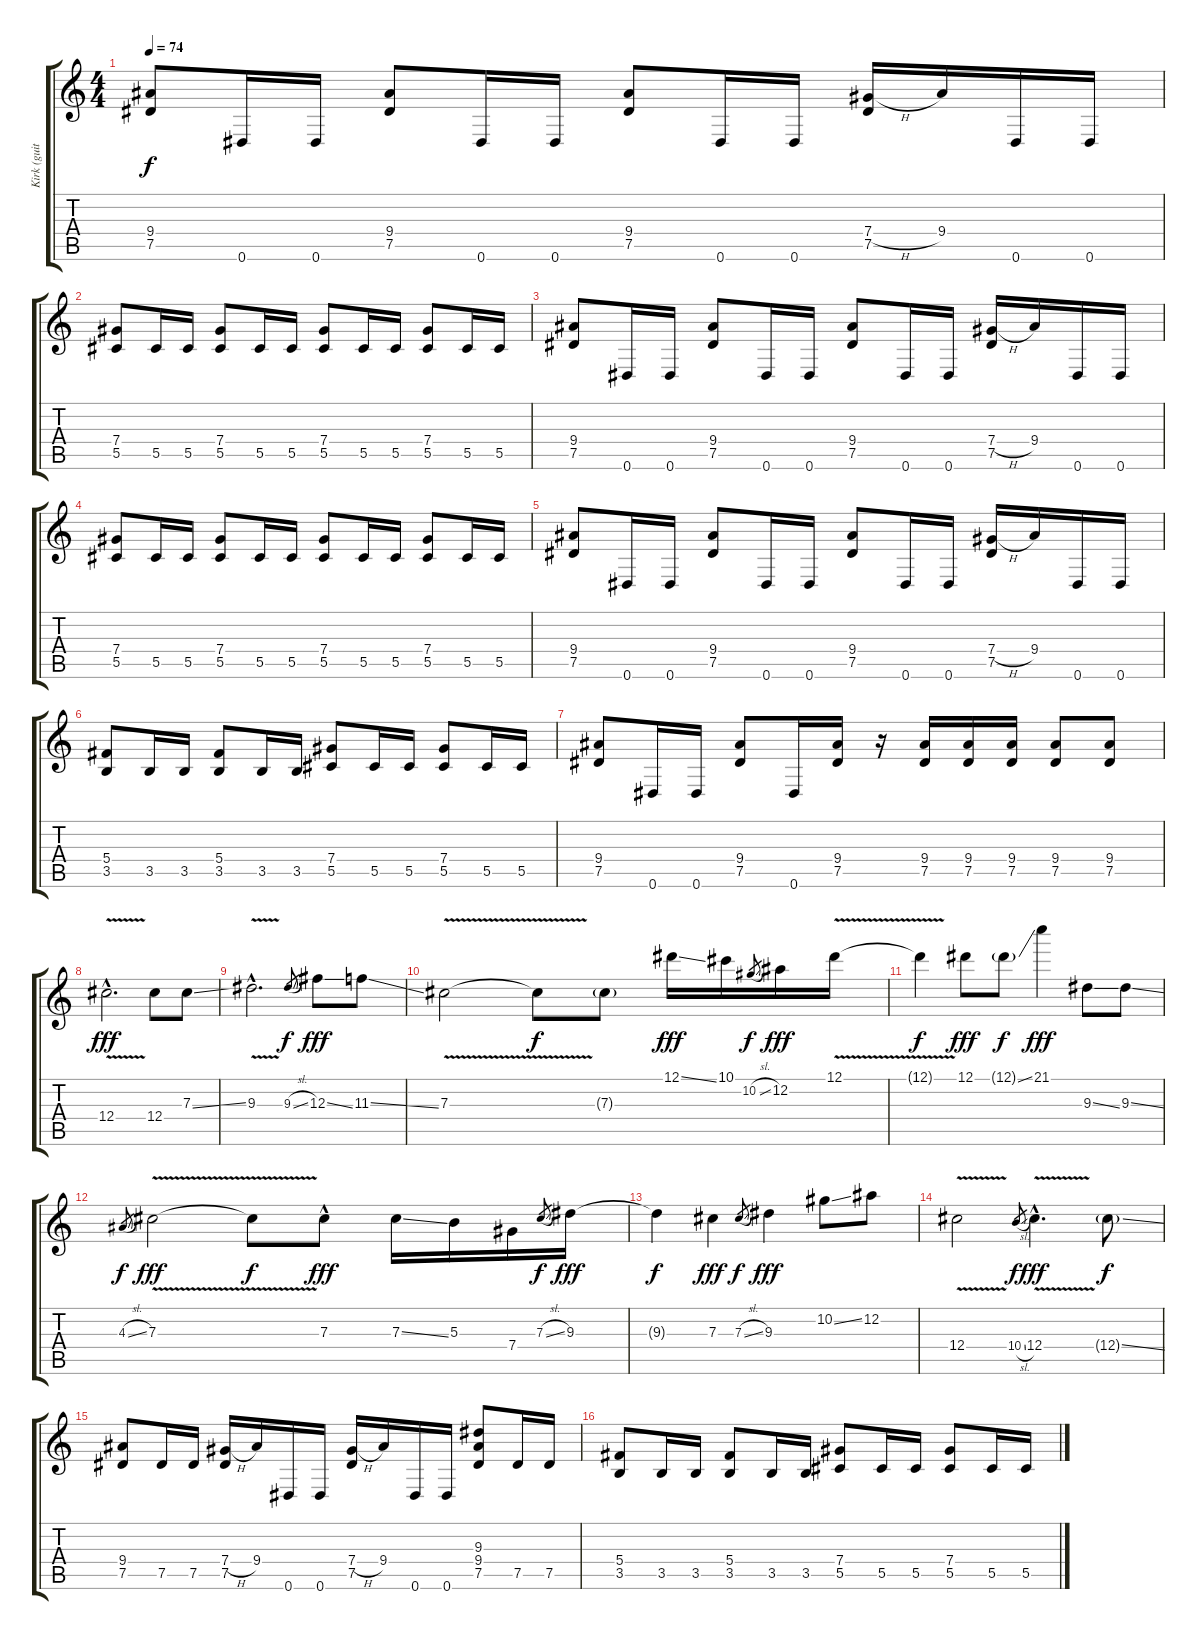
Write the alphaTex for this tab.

\track ("Kirk (guitar w/slide)" "Kirk (guit") {instrument distortionguitar}
\staff {score tabs}
\tuning (Eb4 Bb3 Gb3 Db3 Ab2 Eb2) {hide}
\ts (4 4)
\tempo 74
\clef g2
\ks c
(9.4 7.5).8{dy f} 0.6.16 0.6.16 (9.4 7.5).8 0.6.16 0.6.16 (9.4 7.5).8 0.6.16 0.6.16 (7.4{h} 7.5).16 9.4.16 0.6.16 0.6.16 |
(7.4 5.5).8 5.5.16 5.5.16 (7.4 5.5).8 5.5.16 5.5.16 (7.4 5.5).8 5.5.16 5.5.16 (7.4 5.5).8 5.5.16 5.5.16 |
(9.4 7.5).8 0.6.16 0.6.16 (9.4 7.5).8 0.6.16 0.6.16 (9.4 7.5).8 0.6.16 0.6.16 (7.4{h} 7.5).16 9.4.16 0.6.16 0.6.16 |
(7.4 5.5).8 5.5.16 5.5.16 (7.4 5.5).8 5.5.16 5.5.16 (7.4 5.5).8 5.5.16 5.5.16 (7.4 5.5).8 5.5.16 5.5.16 |
(9.4 7.5).8 0.6.16 0.6.16 (9.4 7.5).8 0.6.16 0.6.16 (9.4 7.5).8 0.6.16 0.6.16 (7.4{h} 7.5).16 9.4.16 0.6.16 0.6.16 |
(5.4 3.5).8 3.5.16 3.5.16 (5.4 3.5).8 3.5.16 3.5.16 (7.4 5.5).8 5.5.16 5.5.16 (7.4 5.5).8 5.5.16 5.5.16 |
(9.4 7.5).8 0.6.16 0.6.16 (9.4 7.5).8 0.6.16 (9.4 7.5).16 r.16 (9.4 7.5).16 (9.4 7.5).16 (9.4 7.5).16 (9.4 7.5).8 (9.4 7.5).8 |
12.4{v hac}.2{d dy fff} 12.4.8 7.3{ss}.8 |
9.3{v hac}.2{d} 9.3{sl}.8{gr dy f} 12.3{ss}.8{dy fff} 11.3{ss}.8 |
7.3{v}.2 7.3{v t}.8{dy f} 7.3{g}.8 12.1{ss}.16{dy fff} 10.1.16 10.2{sl}.8{gr dy f} 12.2.16{dy fff} 12.1{v}.16 |
12.1{v t}.4{dy f} 12.1.8{dy fff} 12.1{ss g}.8{dy f} 21.1.4{dy fff} 9.3{ss}.8 9.3{ss}.8 |
4.3{sl}.8{gr dy f} 7.3{v}.2{dy fff} 7.3{v t}.8{dy f} 7.3{hac}.8{dy fff} 7.3{ss}.16 5.3.16 7.4.16 7.3{sl}.8{gr dy f} 9.3.16{dy fff} |
9.3{t}.4{dy f} 7.3.4{dy fff} 7.3{sl}.8{gr dy f} 9.3.4{dy fff} 10.2{ss}.8 12.2.8 |
12.4{v}.2 10.4{sl}.8{gr dy f} 12.4{v hac}.4{d dy fff} 12.4{ss g}.8{dy f} |
(9.4 7.5).8 7.5.16 7.5.16 (7.4{h} 7.5).16 9.4.16 0.6.16 0.6.16 (7.4{h} 7.5).16 9.4.16 0.6.16 0.6.16 (9.3 9.4 7.5).8 7.5.16 7.5.16 |
(5.4 3.5).8 3.5.16 3.5.16 (5.4 3.5).8 3.5.16 3.5.16 (7.4 5.5).8 5.5.16 5.5.16 (7.4 5.5).8 5.5.16 5.5.16
